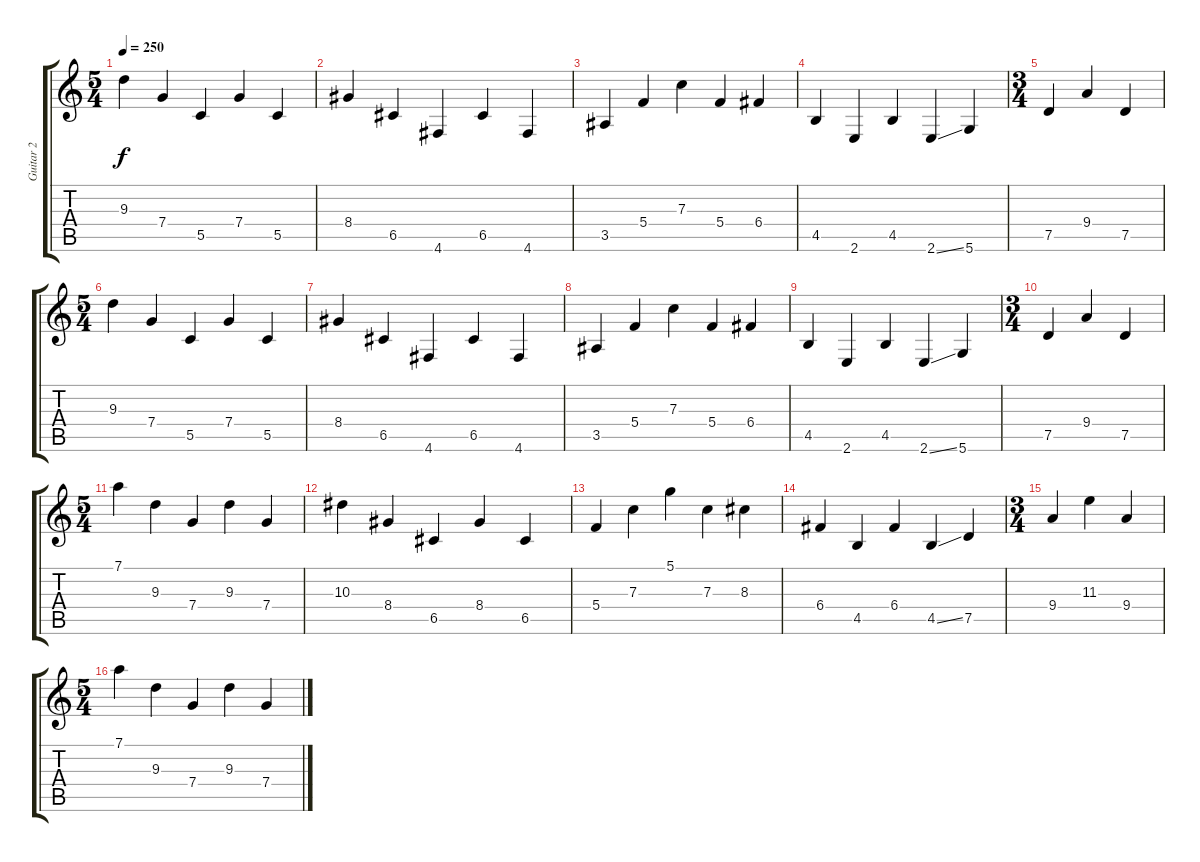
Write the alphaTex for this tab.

\track ("Guitar 2" "Guitar 2") {instrument distortionguitar}
\staff {score tabs}
\tuning (D4 A3 F3 C3 G2 D2) {hide}
\ts (5 4)
\tempo 250
\clef g2
\ks c
9.3.4{dy f volume 16} 7.4.4 5.5.4 7.4.4 5.5.4 |
8.4.4 6.5.4 4.6.4 6.5.4 4.6.4 |
3.5.4 5.4.4 7.3.4 5.4.4 6.4.4 |
4.5.4 2.6.4 4.5.4 2.6{ss}.4 5.6.4 |
\ts (3 4)
7.5.4 9.4.4 7.5.4 |
\ts (5 4)
9.3.4 7.4.4 5.5.4 7.4.4 5.5.4 |
8.4.4 6.5.4 4.6.4 6.5.4 4.6.4 |
3.5.4 5.4.4 7.3.4 5.4.4 6.4.4 |
4.5.4 2.6.4 4.5.4 2.6{ss}.4 5.6.4 |
\ts (3 4)
7.5.4 9.4.4 7.5.4 |
\ts (5 4)
7.1.4 9.3.4 7.4.4 9.3.4 7.4.4 |
10.3.4 8.4.4 6.5.4 8.4.4 6.5.4 |
5.4.4 7.3.4 5.1.4 7.3.4 8.3.4 |
6.4.4 4.5.4 6.4.4 4.5{ss}.4 7.5.4 |
\ts (3 4)
9.4.4 11.3.4 9.4.4 |
\ts (5 4)
7.1.4 9.3.4 7.4.4 9.3.4 7.4.4
